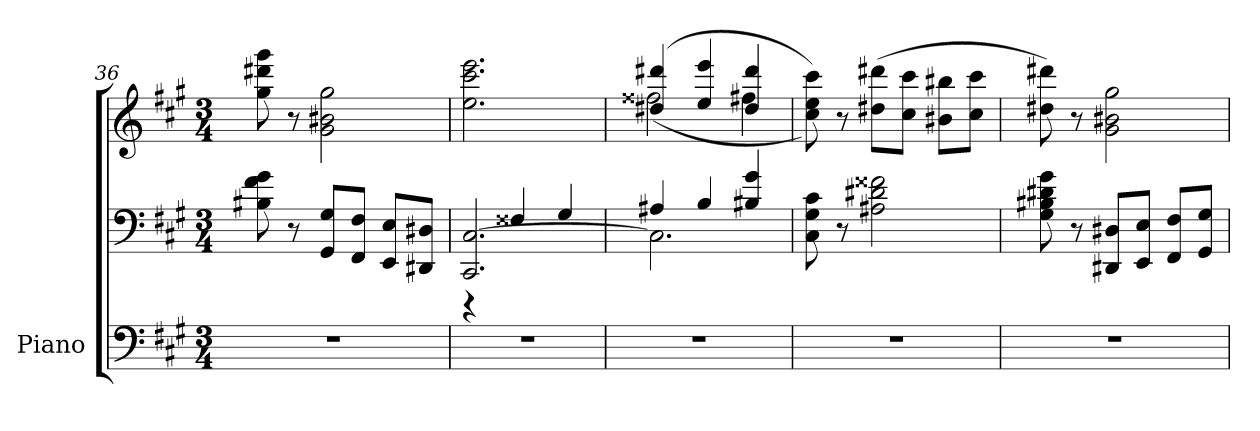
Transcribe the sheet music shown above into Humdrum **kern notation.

**kern	**kern	**kern
*part1	*part1	*part1
*staff3	*staff2	*staff1
*I"Piano	*	*
*I'Pno.	*	*
*clefF4	*clefF4	*clefG2
*k[f#c#g#]	*k[f#c#g#]	*k[f#c#g#]
*M3/4	*M3/4	*M3/4
=36	=36	=36
2.r	8B#X\ 8f#\ 8g#\	8gg#\ 8ddd#X\ 8ggg#\
.	8r	8r
.	8GG#/ 8G#/L	2g#\ 2b#X\ 2gg#\
.	8FF#/ 8F#/J	.
.	8EE/ 8E/L	.
.	8DD#X/ 8D#X/J	.
=37	=37	=37
*	*^	*
2.r	2.CC#/ [2.C#/	4r	2.ee\ 2.ccc#\ 2.eee\
.	.	4F##X/	.
.	.	4G#/	.
=38	=38	=38	=38
*	*	*	*^
2.r	2.C#\]	4A#X/	(>4dd#X/ 4ddd#X/	(<2ff##X\
.	.	4B/	4ee/ 4eee/	.
.	.	4B#X/ 4g#/	4dd#/ 4ddd#/	4ff#X\
*	*v	*v	*	*
*	*	*v	*v
=39	=39	=39
2.r	8C#\ 8G#\ 8c#\	8cc#\ 8ee\ 8ccc#\))
.	8r	8r
.	2A#X\ 2d#X\ 2f##X\	(>8dd#X\ 8ddd#X\L
.	.	8cc#\ 8ccc#\J
.	.	8b#X\ 8bb#X\L
.	.	8cc#\ 8ccc#\J
!!LO:LB:g=z
=40	=40	=40
2.r	8G#\ 8B#X\ 8d#X\ 8g#\	8dd#X\ 8ddd#X\)
.	8r	8r
.	8DD#X/ 8D#X/L	2g#\ 2b#X\ 2gg#\
.	8EE/ 8E/J	.
.	8FF#/ 8F#/L	.
.	8GG#/ 8G#/J	.
=	=	=
*-	*-	*-
